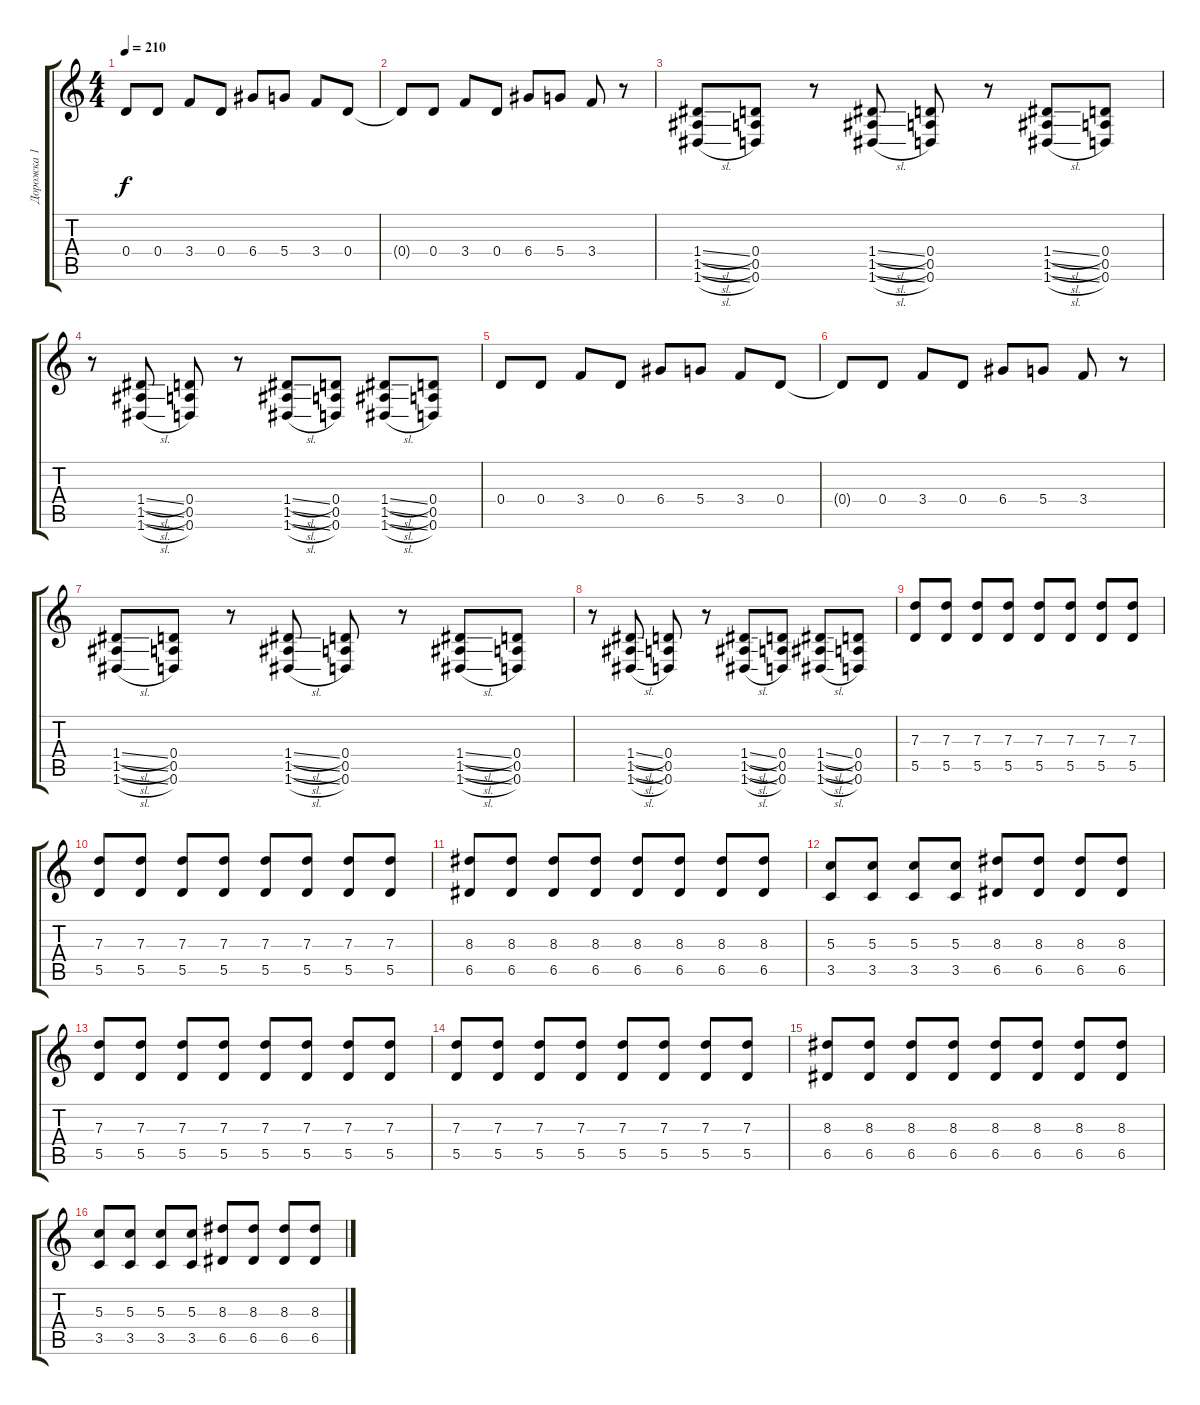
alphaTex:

\track ("Дорожка 1" "Дорожка 1") {instrument distortionguitar}
\staff {score tabs}
\tuning (E4 B3 G3 D3 A2 D2) {hide}
\ts (4 4)
\tempo 210
\clef g2
\ks c
0.4.8{dy f} 0.4.8 3.4.8 0.4.8 6.4.8 5.4.8 3.4.8 0.4.8 |
0.4{t}.8 0.4.8 3.4.8 0.4.8 6.4.8 5.4.8 3.4.8 r.8 |
(1.4{sl} 1.5{sl} 1.6{sl}).8 (0.4 0.5 0.6).8 r.8 (1.4{sl} 1.5{sl} 1.6{sl}).8 (0.4 0.5 0.6).8 r.8 (1.4{sl} 1.5{sl} 1.6{sl}).8 (0.4 0.5 0.6).8 |
r.8 (1.4{sl} 1.5{sl} 1.6{sl}).8 (0.4 0.5 0.6).8 r.8 (1.4{sl} 1.5{sl} 1.6{sl}).8 (0.4 0.5 0.6).8 (1.4{sl} 1.5{sl} 1.6{sl}).8 (0.4 0.5 0.6).8 |
0.4.8 0.4.8 3.4.8 0.4.8 6.4.8 5.4.8 3.4.8 0.4.8 |
0.4{t}.8 0.4.8 3.4.8 0.4.8 6.4.8 5.4.8 3.4.8 r.8 |
(1.4{sl} 1.5{sl} 1.6{sl}).8 (0.4 0.5 0.6).8 r.8 (1.4{sl} 1.5{sl} 1.6{sl}).8 (0.4 0.5 0.6).8 r.8 (1.4{sl} 1.5{sl} 1.6{sl}).8 (0.4 0.5 0.6).8 |
r.8 (1.4{sl} 1.5{sl} 1.6{sl}).8 (0.4 0.5 0.6).8 r.8 (1.4{sl} 1.5{sl} 1.6{sl}).8 (0.4 0.5 0.6).8 (1.4{sl} 1.5{sl} 1.6{sl}).8 (0.4 0.5 0.6).8 |
(7.3 5.5).8 (7.3 5.5).8 (7.3 5.5).8 (7.3 5.5).8 (7.3 5.5).8 (7.3 5.5).8 (7.3 5.5).8 (7.3 5.5).8 |
(7.3 5.5).8 (7.3 5.5).8 (7.3 5.5).8 (7.3 5.5).8 (7.3 5.5).8 (7.3 5.5).8 (7.3 5.5).8 (7.3 5.5).8 |
(8.3 6.5).8 (8.3 6.5).8 (8.3 6.5).8 (8.3 6.5).8 (8.3 6.5).8 (8.3 6.5).8 (8.3 6.5).8 (8.3 6.5).8 |
(5.3 3.5).8 (5.3 3.5).8 (5.3 3.5).8 (5.3 3.5).8 (8.3 6.5).8 (8.3 6.5).8 (8.3 6.5).8 (8.3 6.5).8 |
(7.3 5.5).8 (7.3 5.5).8 (7.3 5.5).8 (7.3 5.5).8 (7.3 5.5).8 (7.3 5.5).8 (7.3 5.5).8 (7.3 5.5).8 |
(7.3 5.5).8 (7.3 5.5).8 (7.3 5.5).8 (7.3 5.5).8 (7.3 5.5).8 (7.3 5.5).8 (7.3 5.5).8 (7.3 5.5).8 |
(8.3 6.5).8 (8.3 6.5).8 (8.3 6.5).8 (8.3 6.5).8 (8.3 6.5).8 (8.3 6.5).8 (8.3 6.5).8 (8.3 6.5).8 |
(5.3 3.5).8 (5.3 3.5).8 (5.3 3.5).8 (5.3 3.5).8 (8.3 6.5).8 (8.3 6.5).8 (8.3 6.5).8 (8.3 6.5).8
